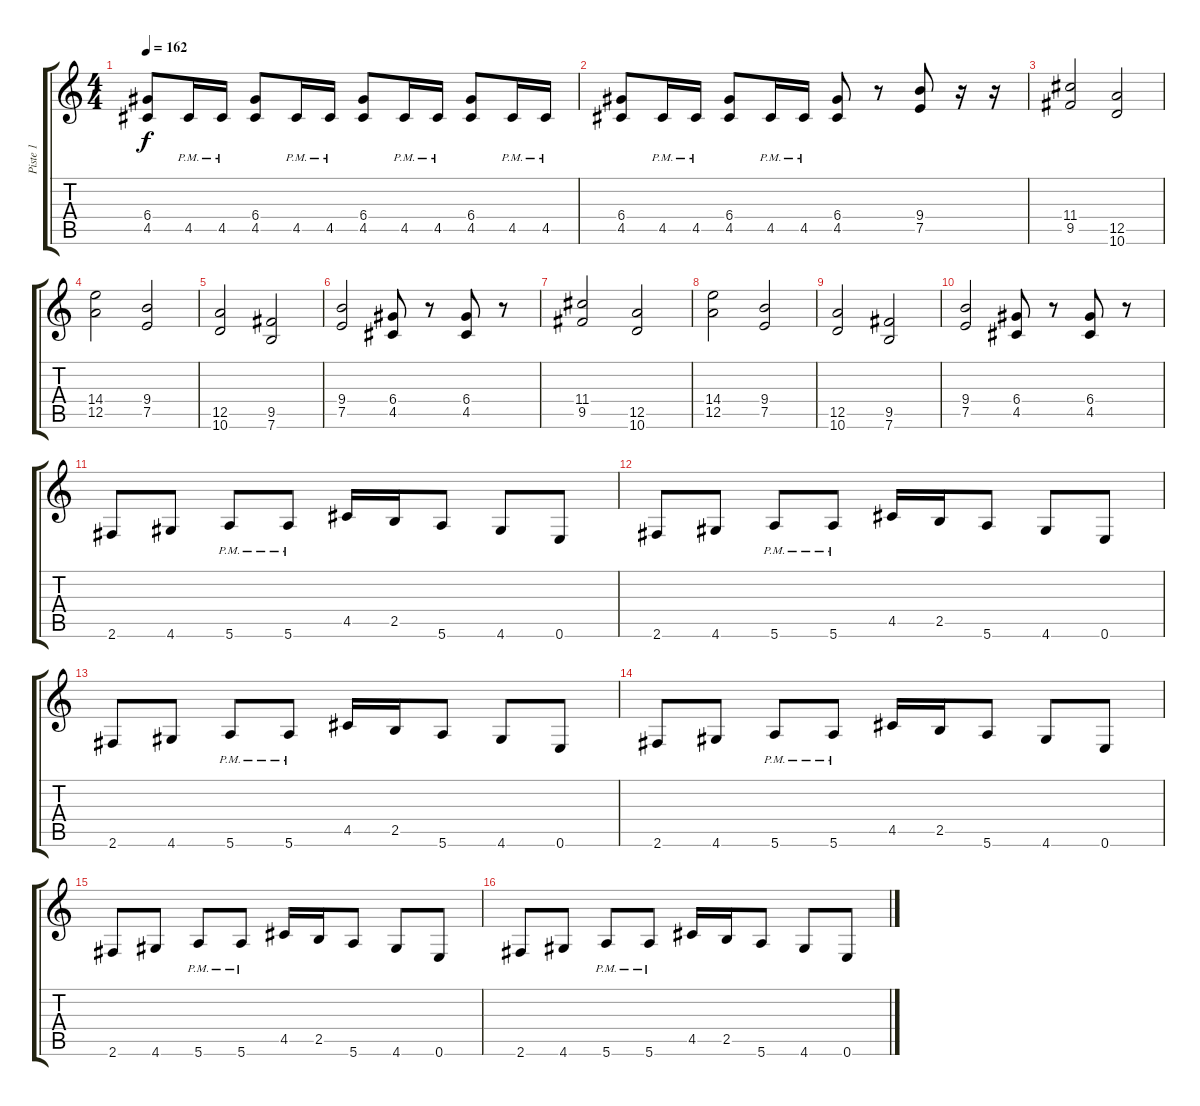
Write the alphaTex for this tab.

\track ("Piste 1" "Piste 1") {instrument distortionguitar}
\staff {score tabs}
\tuning (E4 B3 G3 D3 A2 E2) {hide}
\ts (4 4)
\tempo 162
\clef g2
\ks c
(6.4 4.5).8{dy f} 4.5{pm}.16 4.5{pm}.16 (6.4 4.5).8 4.5{pm}.16 4.5{pm}.16 (6.4 4.5).8 4.5{pm}.16 4.5{pm}.16 (6.4 4.5).8 4.5{pm}.16 4.5{pm}.16 |
(6.4 4.5).8 4.5{pm}.16 4.5{pm}.16 (6.4 4.5).8 4.5{pm}.16 4.5{pm}.16 (6.4 4.5).8 r.8 (9.4 7.5).8 r.16 r.16 |
(11.4 9.5).2 (12.5 10.6).2 |
(14.4 12.5).2 (9.4 7.5).2 |
(12.5 10.6).2 (9.5 7.6).2 |
(9.4 7.5).2 (6.4 4.5).8 r.8 (6.4 4.5).8 r.8 |
(11.4 9.5).2 (12.5 10.6).2 |
(14.4 12.5).2 (9.4 7.5).2 |
(12.5 10.6).2 (9.5 7.6).2 |
(9.4 7.5).2 (6.4 4.5).8 r.8 (6.4 4.5).8 r.8 |
2.6.8 4.6.8 5.6{pm}.8 5.6{pm}.8 4.5.16 2.5.16 5.6.8 4.6.8 0.6.8 |
2.6.8 4.6.8 5.6{pm}.8 5.6{pm}.8 4.5.16 2.5.16 5.6.8 4.6.8 0.6.8 |
2.6.8 4.6.8 5.6{pm}.8 5.6{pm}.8 4.5.16 2.5.16 5.6.8 4.6.8 0.6.8 |
2.6.8 4.6.8 5.6{pm}.8 5.6{pm}.8 4.5.16 2.5.16 5.6.8 4.6.8 0.6.8 |
2.6.8 4.6.8 5.6{pm}.8 5.6{pm}.8 4.5.16 2.5.16 5.6.8 4.6.8 0.6.8 |
2.6.8 4.6.8 5.6{pm}.8 5.6{pm}.8 4.5.16 2.5.16 5.6.8 4.6.8 0.6.8
